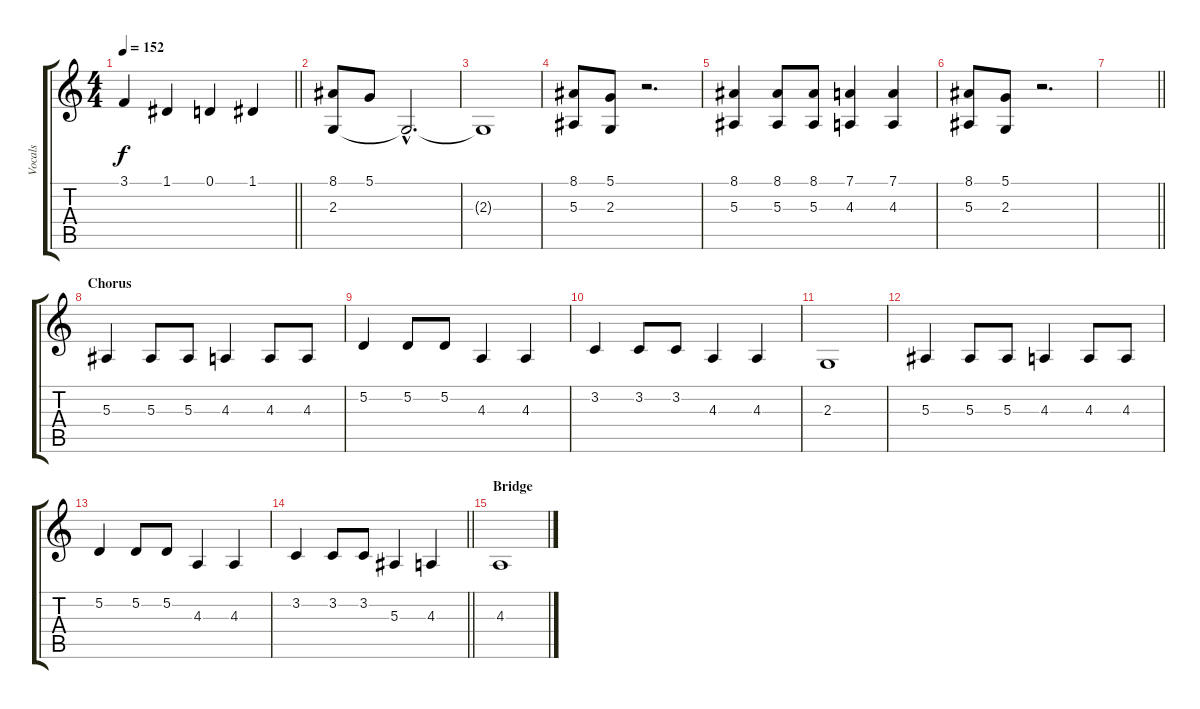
\track ("Vocals" "Vocals") {instrument choiraahs}
\staff {score tabs}
\tuning (D4 A3 F3 C3 G2 C2) {hide}
\ts (4 4)
\tempo 152
\clef g2
\barLineRight lightlight
\ks c
3.1.4{dy f} 1.1.4 0.1.4 1.1.4 |
(8.1 2.3).8 5.1.8 2.3{hac t}.2{d} |
2.3{t}.1 |
(8.1 5.3).8 (5.1 2.3).8 r.2{d} |
(8.1 5.3).4 (8.1 5.3).8 (8.1 5.3).8 (7.1 4.3).4 (7.1 4.3).4 |
(8.1 5.3).8 (5.1 2.3).8 r.2{d} |
\barLineRight lightlight
|
\section ("" "Chorus")
5.3.4 5.3.8 5.3.8 4.3.4 4.3.8 4.3.8 |
5.2.4 5.2.8 5.2.8 4.3.4 4.3.4 |
3.2.4 3.2.8 3.2.8 4.3.4 4.3.4 |
2.3.1 |
5.3.4 5.3.8 5.3.8 4.3.4 4.3.8 4.3.8 |
5.2.4 5.2.8 5.2.8 4.3.4 4.3.4 |
\barLineRight lightlight
3.2.4 3.2.8 3.2.8 5.3.4 4.3.4 |
\section ("" "Bridge")
4.3.1
